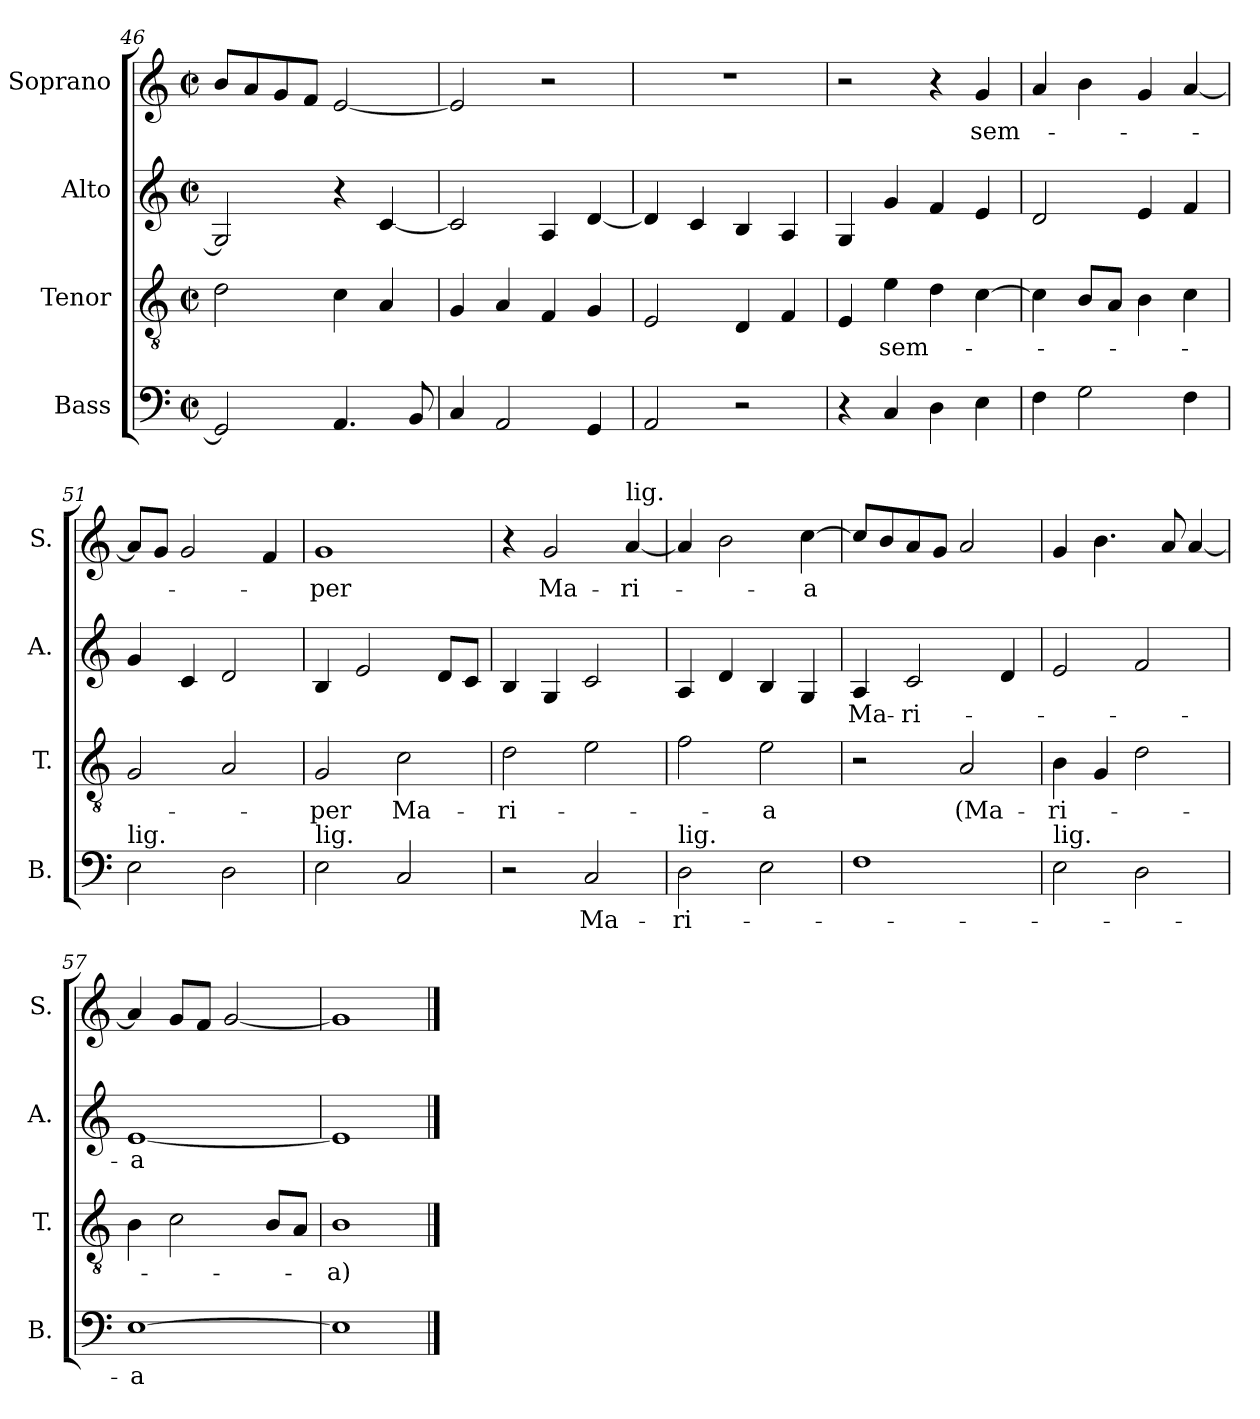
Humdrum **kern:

**kern	**text	**kern	**text	**kern	**text	**kern	**text
*part4	*part4	*part3	*part3	*part2	*part2	*part1	*part1
*staff4	*staff4	*staff3	*staff3	*staff2	*staff2	*staff1	*staff1
*I"Bass	*	*I"Tenor	*	*I"Alto	*	*I"Soprano	*
*I'B.	*	*I'T.	*	*I'A.	*	*I'S.	*
*clefF4	*	*clefGv2	*	*clefG2	*	*clefG2	*
*k[]	*	*k[]	*	*k[]	*	*k[]	*
*M2/2	*	*M2/2	*	*M2/2	*	*M2/2	*
*met(c|)	*	*met(c|)	*	*met(c|)	*	*met(c|)	*
=46	=46	=46	=46	=46	=46	=46	=46
2GG/]	.	2d\	.	2G/]	.	8b/L	.
.	.	.	.	.	.	8a/	.
.	.	.	.	.	.	8g/	.
.	.	.	.	.	.	8f/J	.
4.AA/	.	4c\	.	4r	.	[2e/	.
.	.	4A/	.	[4c/	.	.	.
8BB/	.	.	.	.	.	.	.
=47	=47	=47	=47	=47	=47	=47	=47
4C/	.	4G/	.	2c/]	.	2e/]	.
2AA/	.	4A/	.	.	.	.	.
.	.	4F/	.	4A/	.	2r	.
4GG/	.	4G/	.	[4d/	.	.	.
=48	=48	=48	=48	=48	=48	=48	=48
2AA/	.	2E/	.	4d/]	.	1r	.
.	.	.	.	4c/	.	.	.
2r	.	4D/	.	4B/	.	.	.
.	.	4F/	.	4A/	.	.	.
=49	=49	=49	=49	=49	=49	=49	=49
4r	.	4E/	.	4G/	.	2r	.
!	!	!	!LO:LY:b	!	!	!	!
4C/	.	4e\	sem-	4g/	.	.	.
4D\	.	4d\	.	4f/	.	4r	.
!	!	!	!	!	!	!	!LO:LY:b
4E\	.	[4c\	.	4e/	.	4g/	sem-
=50	=50	=50	=50	=50	=50	=50	=50
4F\	.	4c\]	.	2d/	.	4a/	.
2G\	.	8B/L	.	.	.	4b\	.
.	.	8A/J	.	.	.	.	.
.	.	4B\	.	4e/	.	4g/	.
4F\	.	4c\	.	4f/	.	[4a/	.
=51	=51	=51	=51	=51	=51	=51	=51
!LO:TX:a:t=lig.	!	!	!	!	!	!	!
2E\	.	2G/	.	4g/	.	8a/L]	.
.	.	.	.	.	.	8g/J	.
.	.	.	.	4c/	.	2g/	.
2D\	.	2A/	.	2d/	.	.	.
.	.	.	.	.	.	4f/	.
=52	=52	=52	=52	=52	=52	=52	=52
!LO:TX:a:t=lig.	!	!	!	!	!	!	!
!	!	!	!LO:LY:b	!	!	!	!LO:LY:b
2E\	.	2G/	per	4B/	.	1g	per
.	.	.	.	2e/	.	.	.
!	!	!	!LO:LY:b	!	!	!	!
2C/	.	2c\	Ma-	.	.	.	.
.	.	.	.	8d/L	.	.	.
.	.	.	.	8c/J	.	.	.
=53	=53	=53	=53	=53	=53	=53	=53
!	!	!	!LO:LY:b	!	!	!	!
2r	.	2d\	-ri-	4B/	.	4r	.
!	!	!	!	!	!	!	!LO:LY:b
.	.	.	.	4G/	.	2g/	Ma-
!	!LO:LY:b	!	!	!	!	!	!
2C/	Ma-	2e\	.	2c/	.	.	.
!	!	!	!	!	!	!LO:TX:a:t=lig.	!
!	!	!	!	!	!	!	!LO:LY:b
.	.	.	.	.	.	[4a/	-ri-
=54	=54	=54	=54	=54	=54	=54	=54
!LO:TX:a:t=lig.	!	!	!	!	!	!	!
!	!LO:LY:b	!	!	!	!	!	!
2D\	-ri-	2f\	.	4A/	.	4a/]	.
.	.	.	.	4d/	.	2b\	.
!	!	!	!LO:LY:b	!	!	!	!
2E\	.	2e\	-a	4B/	.	.	.
!	!	!	!	!	!	!	!LO:LY:b
.	.	.	.	4G/	.	[4cc\	-a
=55	=55	=55	=55	=55	=55	=55	=55
!	!	!	!	!	!LO:LY:b	!	!
1F	.	2r	.	4A/	Ma-	8cc/L]	.
.	.	.	.	.	.	8b/	.
!	!	!	!	!	!LO:LY:b	!	!
.	.	.	.	2c/	-ri-	8a/	.
.	.	.	.	.	.	8g/J	.
!	!	!	!LO:LY:b	!	!	!	!
.	.	2A/	(Ma-	.	.	2a/	.
.	.	.	.	4d/	.	.	.
=56	=56	=56	=56	=56	=56	=56	=56
!LO:TX:a:t=lig.	!	!	!	!	!	!	!
!	!	!	!LO:LY:b	!	!	!	!
2E\	.	4B\	-ri-	2e/	.	4g/	.
.	.	4G/	.	.	.	4.b\	.
2D\	.	2d\	.	2f/	.	.	.
.	.	.	.	.	.	8a/	.
.	.	.	.	.	.	[4a/	.
=57	=57	=57	=57	=57	=57	=57	=57
!	!LO:LY:b	!	!	!	!LO:LY:b	!	!
[1E	-a	4B\	.	[1e	-a	4a/]	.
.	.	2c\	.	.	.	8g/L	.
.	.	.	.	.	.	8f/J	.
.	.	.	.	.	.	[2g/	.
.	.	8B/L	.	.	.	.	.
.	.	8A/J	.	.	.	.	.
=58	=58	=58	=58	=58	=58	=58	=58
!	!	!	!LO:LY:b	!	!	!	!
1E]	.	1B	-a)	1e]	.	1g]	.
==	==	==	==	==	==	==	==
*-	*-	*-	*-	*-	*-	*-	*-
